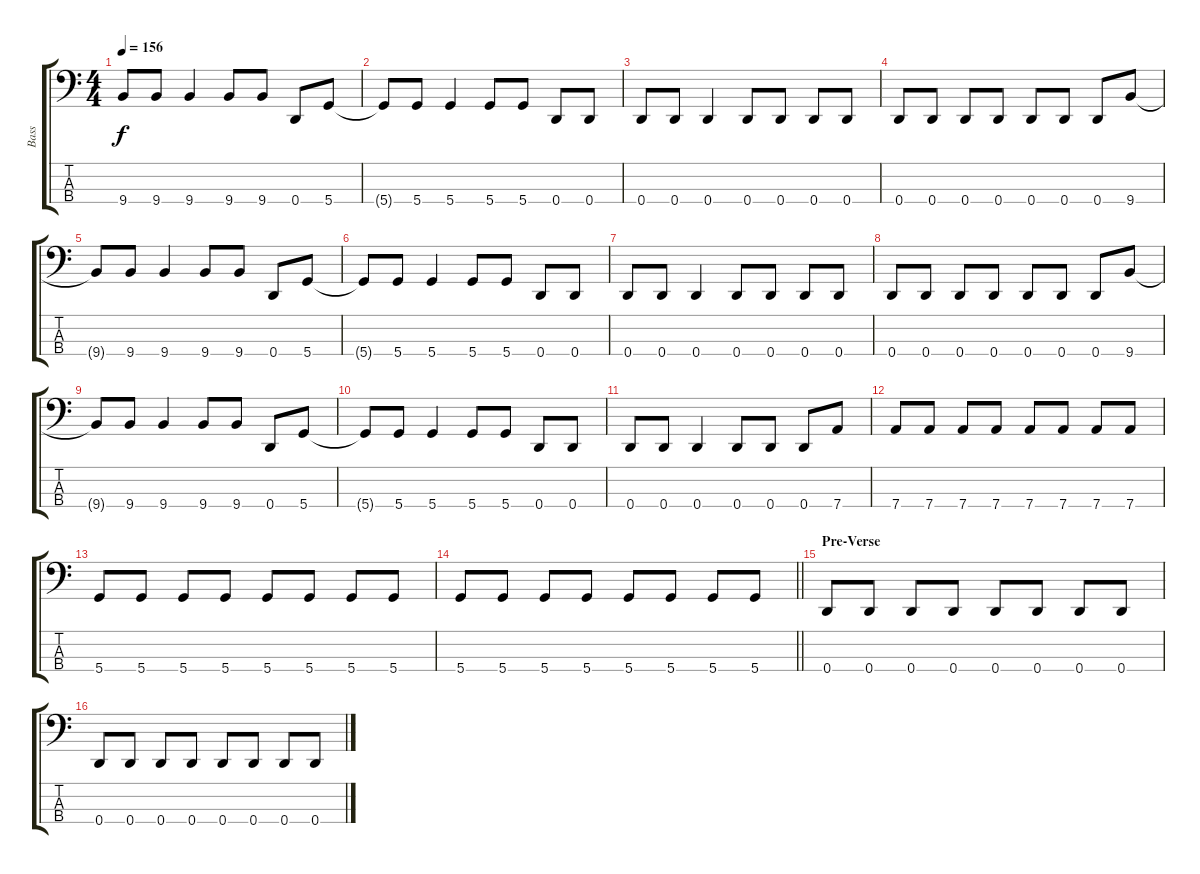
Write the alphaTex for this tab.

\track ("Bass" "Bass") {instrument electricbassfinger}
\staff {score tabs}
\tuning (G2 D2 A1 D1) {hide}
\ts (4 4)
\tempo 156
\clef f4
\ks c
9.4{t}.8{dy f} 9.4.8 9.4.4 9.4.8 9.4.8 0.4.8 5.4.8 |
5.4{t}.8 5.4.8 5.4.4 5.4.8 5.4.8 0.4.8 0.4.8 |
0.4.8 0.4.8 0.4.4 0.4.8 0.4.8 0.4.8 0.4.8 |
0.4.8 0.4.8 0.4.8 0.4.8 0.4.8 0.4.8 0.4.8 9.4.8 |
9.4{t}.8 9.4.8 9.4.4 9.4.8 9.4.8 0.4.8 5.4.8 |
5.4{t}.8 5.4.8 5.4.4 5.4.8 5.4.8 0.4.8 0.4.8 |
0.4.8 0.4.8 0.4.4 0.4.8 0.4.8 0.4.8 0.4.8 |
0.4.8 0.4.8 0.4.8 0.4.8 0.4.8 0.4.8 0.4.8 9.4.8 |
9.4{t}.8 9.4.8 9.4.4 9.4.8 9.4.8 0.4.8 5.4.8 |
5.4{t}.8 5.4.8 5.4.4 5.4.8 5.4.8 0.4.8 0.4.8 |
0.4.8 0.4.8 0.4.4 0.4.8 0.4.8 0.4.8 7.4.8 |
7.4.8 7.4.8 7.4.8 7.4.8 7.4.8 7.4.8 7.4.8 7.4.8 |
5.4.8 5.4.8 5.4.8 5.4.8 5.4.8 5.4.8 5.4.8 5.4.8 |
\barLineRight lightlight
5.4.8 5.4.8 5.4.8 5.4.8 5.4.8 5.4.8 5.4.8 5.4.8 |
\section ("" "Pre-Verse")
0.4.8 0.4.8 0.4.8 0.4.8 0.4.8 0.4.8 0.4.8 0.4.8 |
0.4.8 0.4.8 0.4.8 0.4.8 0.4.8 0.4.8 0.4.8 0.4.8
